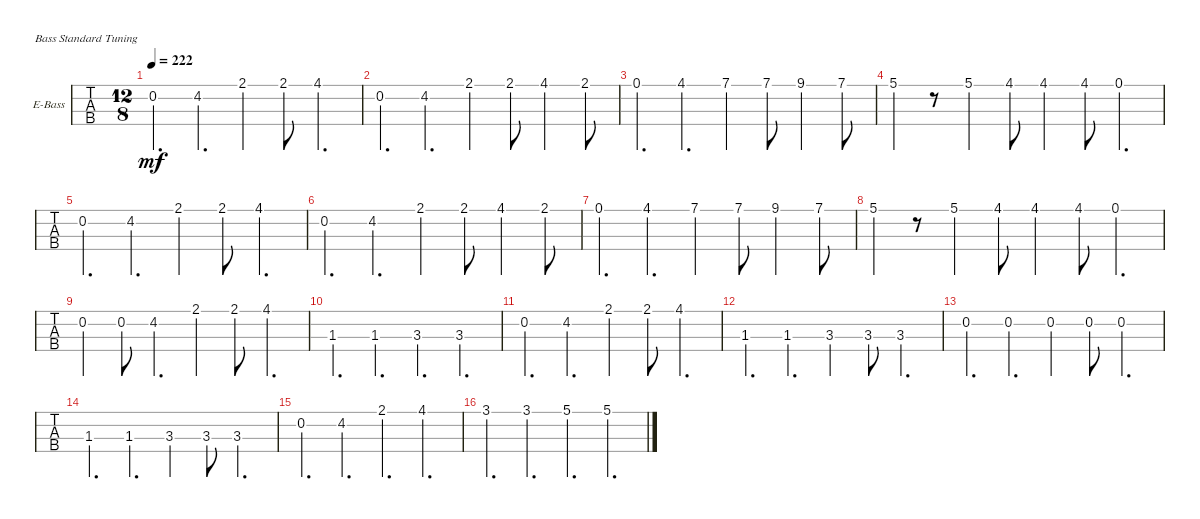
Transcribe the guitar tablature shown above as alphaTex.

\bracketExtendMode nobrackets
\firstSystemTrackNameOrientation horizontal
\otherSystemsTrackNameOrientation horizontal
\track ("Bass" "E-Bass") {instrument electricbassfinger}
\staff {tabs}
\tuning (G2 D2 A1 E1)
\ts (12 8)
\tempo 222
\clef f4
\ks c
0.2.4{d dy mf} 4.2.4{d} 2.1.4 2.1.8 4.1.4{d} |
0.2.4{d} 4.2.4{d} 2.1.4 2.1.8 4.1.4 2.1.8 |
0.1.4{d} 4.1.4{d} 7.1.4 7.1.8 9.1.4 7.1.8 |
5.1.4 r.8 5.1.4 4.1.8 4.1.4 4.1.8 0.1.4{d} |
0.2.4{d} 4.2.4{d} 2.1.4 2.1.8 4.1.4{d} |
0.2.4{d} 4.2.4{d} 2.1.4 2.1.8 4.1.4 2.1.8 |
0.1.4{d} 4.1.4{d} 7.1.4 7.1.8 9.1.4 7.1.8 |
5.1.4 r.8 5.1.4 4.1.8 4.1.4 4.1.8 0.1.4{d} |
0.2.4 0.2.8 4.2.4{d} 2.1.4 2.1.8 4.1.4{d} |
1.3.4{d} 1.3.4{d} 3.3.4{d} 3.3.4{d} |
0.2.4{d} 4.2.4{d} 2.1.4 2.1.8 4.1.4{d} |
1.3.4{d} 1.3.4{d} 3.3.4 3.3.8 3.3.4{d} |
0.2.4{d} 0.2.4{d} 0.2.4 0.2.8 0.2.4{d} |
1.3.4{d} 1.3.4{d} 3.3.4 3.3.8 3.3.4{d} |
0.2.4{d} 4.2.4{d} 2.1.4{d} 4.1.4{d} |
3.1.4{d} 3.1.4{d} 5.1.4{d} 5.1.4{d}
